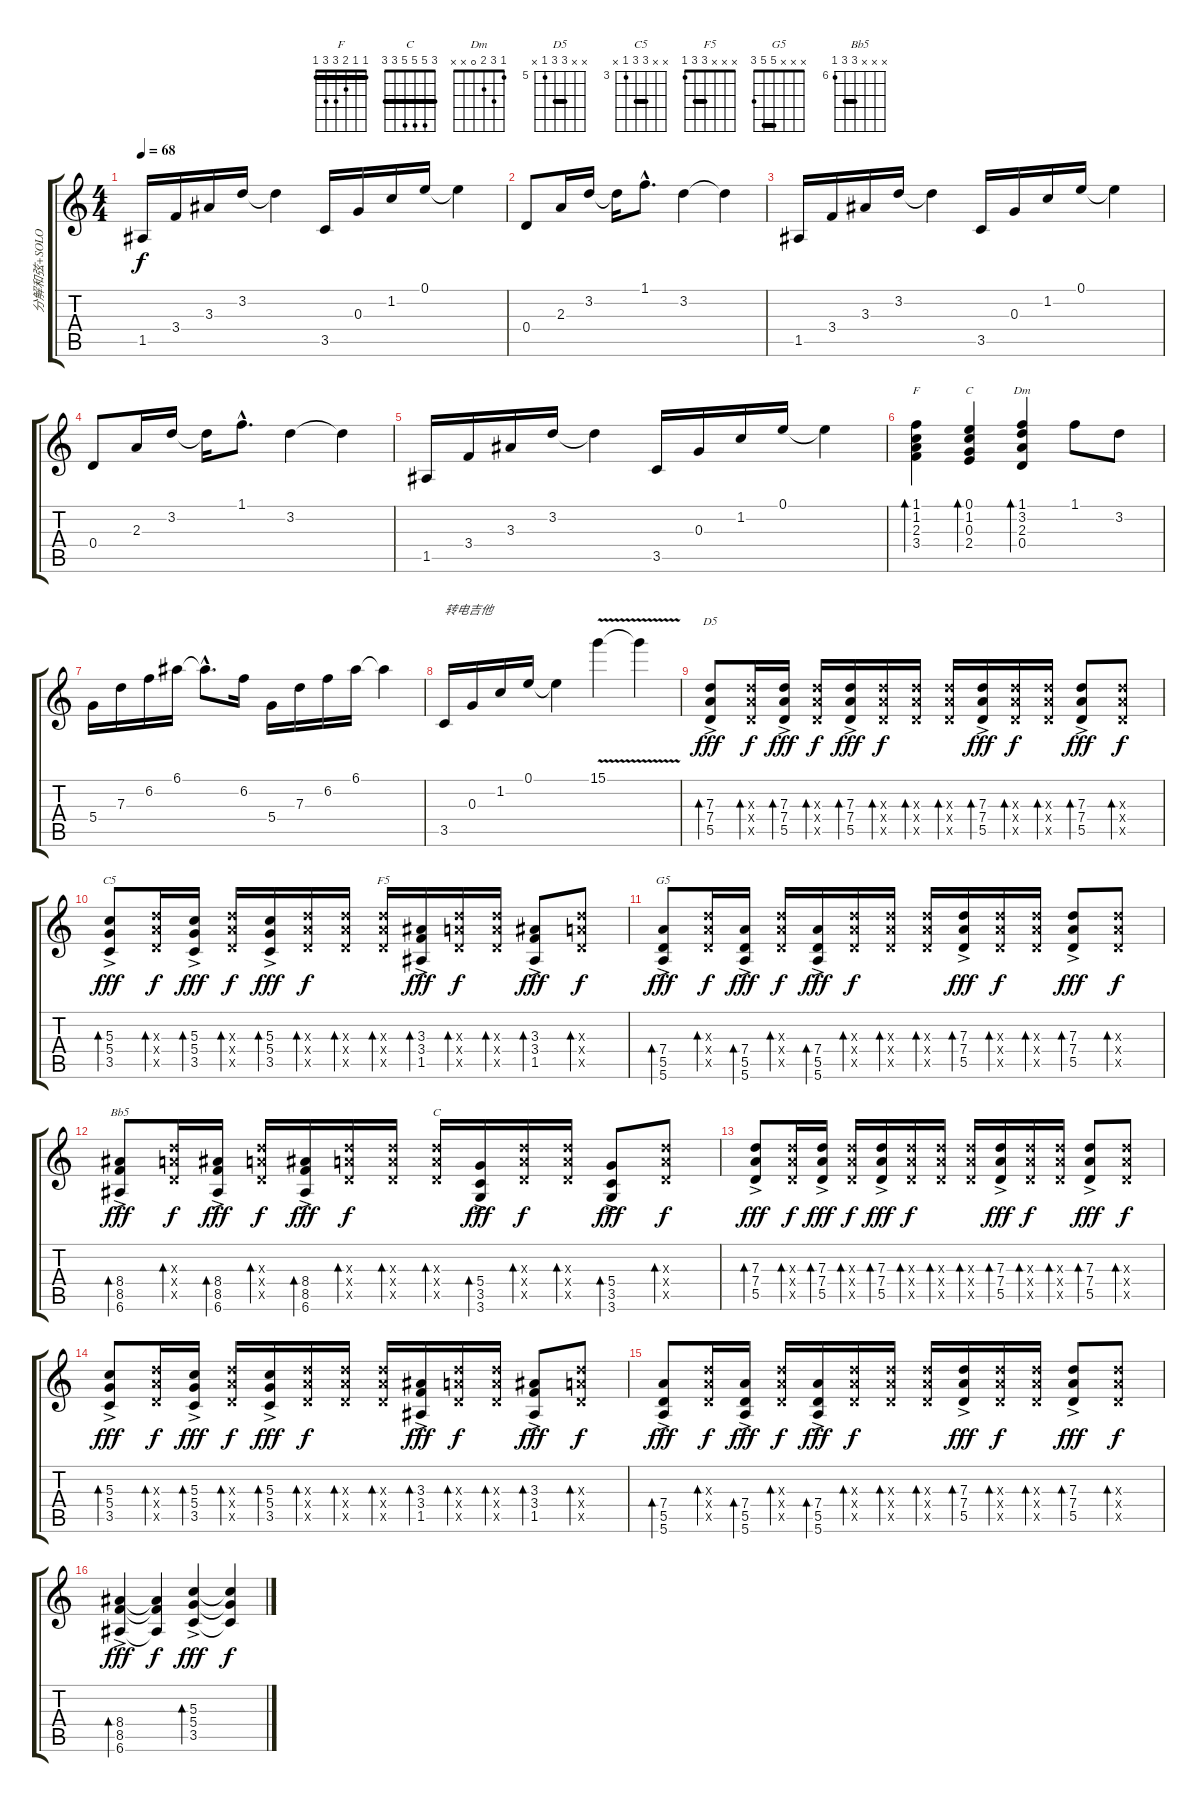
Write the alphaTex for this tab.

\track ("分解和弦+SOLO" "分解和弦+SOLO") {instrument acousticguitarnylon}
\staff {score tabs}
\tuning (E4 B3 G3 D3 A2 E2) {hide}
\chord ("F" 1 1 2 3 3 1) {barre 1}
\chord ("C" 0 1 0 2 3 3)
\chord ("Dm" 1 3 2 0 x x)
\chord ("D5" x x 7 7 5 x) {firstfret 5 barre 7}
\chord ("C5" x x 5 5 3 x) {firstfret 3 barre 5}
\chord ("F5" x x x 3 3 1) {barre 3}
\chord ("G5" x x x 5 5 3) {barre 5}
\chord ("Bb5" x x x 8 8 6) {firstfret 6 barre 8}
\chord ("C" 3 5 5 5 3 3) {barre 3}
\ts (4 4)
\tempo 68
\clef g2
\ks c
1.5.16{dy f volume 12 instrument acousticguitarsteel} 3.4.16 3.3.16 3.2.16 3.2{t}.4 3.5.16 0.3.16 1.2.16 0.1.16 0.1{t}.4 |
0.4.8 2.3.16 3.2.16 3.2{t}.16 1.1{hac}.8{d} 3.2.4 3.2{t}.4 |
1.5.16{volume 12 instrument acousticguitarsteel} 3.4.16 3.3.16 3.2.16 3.2{t}.4 3.5.16 0.3.16 1.2.16 0.1.16 0.1{t}.4 |
0.4.8 2.3.16 3.2.16 3.2{t}.16 1.1{hac}.8{d} 3.2.4 3.2{t}.4 |
1.5.16{volume 12 instrument acousticguitarsteel} 3.4.16 3.3.16 3.2.16 3.2{t}.4 3.5.16 0.3.16 1.2.16 0.1.16 0.1{t}.4 |
(1.1 1.2 2.3 3.4).4{bd 120 ch "F" volume 12 instrument acousticguitarsteel} (0.1 1.2 0.3 2.4).4{bd 120 ch "C"} (1.1 3.2 2.3 0.4).4{bd 120 ch "Dm"} 1.1.8 3.2.8 |
5.4.16 7.3.16 6.2.16 6.1.16 6.1{hac t}.8{d} 6.2.16 5.4.16 7.3.16 6.2.16 6.1.16 6.1{t}.4 |
3.5.16{txt "转电吉他" volume 12 instrument distortionguitar} 0.3.16 1.2.16 0.1.16 0.1{t}.4 15.1{v}.4 15.1{t}.4 |
(7.3{ac} 7.4{ac} 5.5{ac}).8{bd 30 ch "D5" dy fff volume 8 instrument distortionguitar} (7.3{x} 7.4{x} 5.5{x}).16{bd 30 dy f} (7.3{ac} 7.4{ac} 5.5{ac}).16{bd 30 dy fff} (7.3{x} 7.4{x} 5.5{x}).16{bd 30 dy f} (7.3{ac} 7.4{ac} 5.5{ac}).16{bd 30 dy fff} (7.3{x} 7.4{x} 5.5{x}).16{bd 30 dy f} (7.3{x} 7.4{x} 5.5{x}).16{bd 30} (7.3{x} 7.4{x} 5.5{x}).16{bd 30} (7.3{ac} 7.4{ac} 5.5{ac}).16{bd 30 dy fff} (7.3{x} 7.4{x} 5.5{x}).16{bd 30 dy f} (7.3{x} 7.4{x} 5.5{x}).16{bd 30} (7.3{ac} 7.4{ac} 5.5{ac}).8{bd 30 dy fff} (7.3{x} 7.4{x} 5.5{x}).8{bd 30 dy f} |
(5.3{ac} 5.4{ac} 3.5{ac}).8{bd 30 ch "C5" dy fff} (7.3{x} 7.4{x} 5.5{x}).16{bd 30 dy f} (5.3{ac} 5.4{ac} 3.5{ac}).16{bd 30 dy fff} (7.3{x} 7.4{x} 5.5{x}).16{bd 30 dy f} (5.3{ac} 5.4{ac} 3.5{ac}).16{bd 30 dy fff} (7.3{x} 7.4{x} 5.5{x}).16{bd 30 dy f} (7.3{x} 7.4{x} 5.5{x}).16{bd 30} (7.3{x} 7.4{x} 5.5{x}).16{bd 30 ch "F5"} (3.3{ac} 3.4{ac} 1.5{ac}).16{bd 30 dy fff} (7.3{x} 7.4{x} 5.5{x}).16{bd 30 dy f} (7.3{x} 7.4{x} 5.5{x}).16{bd 30} (3.3{ac} 3.4{ac} 1.5{ac}).8{bd 30 dy fff} (7.3{x} 7.4{x} 5.5{x}).8{bd 30 dy f} |
(7.4{ac} 5.5{ac} 5.6{ac}).8{bd 30 ch "G5" dy fff} (7.3{x} 7.4{x} 5.5{x}).16{bd 30 dy f} (7.4{ac} 5.5{ac} 5.6{ac}).16{bd 30 dy fff} (7.3{x} 7.4{x} 5.5{x}).16{bd 30 dy f} (7.4{ac} 5.5{ac} 5.6{ac}).16{bd 30 dy fff} (7.3{x} 7.4{x} 5.5{x}).16{bd 30 dy f} (7.3{x} 7.4{x} 5.5{x}).16{bd 30} (7.3{x} 7.4{x} 5.5{x}).16{bd 30} (7.3{ac} 7.4{ac} 5.5{ac}).16{bd 30 dy fff} (7.3{x} 7.4{x} 5.5{x}).16{bd 30 dy f} (7.3{x} 7.4{x} 5.5{x}).16{bd 30} (7.3{ac} 7.4{ac} 5.5{ac}).8{bd 30 dy fff} (7.3{x} 7.4{x} 5.5{x}).8{bd 30 dy f} |
(8.4{ac} 8.5{ac} 6.6{ac}).8{bd 30 ch "Bb5" dy fff volume 8 instrument distortionguitar} (7.3{x} 7.4{x} 5.5{x}).16{bd 30 dy f} (8.4{ac} 8.5{ac} 6.6{ac}).16{bd 30 dy fff} (7.3{x} 7.4{x} 5.5{x}).16{bd 30 dy f} (8.4{ac} 8.5{ac} 6.6{ac}).16{bd 30 dy fff} (7.3{x} 7.4{x} 5.5{x}).16{bd 30 dy f} (7.3{x} 7.4{x} 5.5{x}).16{bd 30} (7.3{x} 7.4{x} 5.5{x}).16{bd 30 ch "C"} (5.4{ac} 3.5{ac} 3.6{ac}).16{bd 30 dy fff} (7.3{x} 7.4{x} 5.5{x}).16{bd 30 dy f} (7.3{x} 7.4{x} 5.5{x}).16{bd 30} (5.4{ac} 3.5{ac} 3.6{ac}).8{bd 30 dy fff} (7.3{x} 7.4{x} 5.5{x}).8{bd 30 dy f} |
(7.3{ac} 7.4{ac} 5.5{ac}).8{bd 30 dy fff} (7.3{x} 7.4{x} 5.5{x}).16{bd 30 dy f} (7.3{ac} 7.4{ac} 5.5{ac}).16{bd 30 dy fff} (7.3{x} 7.4{x} 5.5{x}).16{bd 30 dy f} (7.3{ac} 7.4{ac} 5.5{ac}).16{bd 30 dy fff} (7.3{x} 7.4{x} 5.5{x}).16{bd 30 dy f} (7.3{x} 7.4{x} 5.5{x}).16{bd 30} (7.3{x} 7.4{x} 5.5{x}).16{bd 30} (7.3{ac} 7.4{ac} 5.5{ac}).16{bd 30 dy fff} (7.3{x} 7.4{x} 5.5{x}).16{bd 30 dy f} (7.3{x} 7.4{x} 5.5{x}).16{bd 30} (7.3{ac} 7.4{ac} 5.5{ac}).8{bd 30 dy fff} (7.3{x} 7.4{x} 5.5{x}).8{bd 30 dy f} |
(5.3{ac} 5.4{ac} 3.5{ac}).8{bd 30 dy fff} (7.3{x} 7.4{x} 5.5{x}).16{bd 30 dy f} (5.3{ac} 5.4{ac} 3.5{ac}).16{bd 30 dy fff} (7.3{x} 7.4{x} 5.5{x}).16{bd 30 dy f} (5.3{ac} 5.4{ac} 3.5{ac}).16{bd 30 dy fff} (7.3{x} 7.4{x} 5.5{x}).16{bd 30 dy f} (7.3{x} 7.4{x} 5.5{x}).16{bd 30} (7.3{x} 7.4{x} 5.5{x}).16{bd 30} (3.3{ac} 3.4{ac} 1.5{ac}).16{bd 30 dy fff} (7.3{x} 7.4{x} 5.5{x}).16{bd 30 dy f} (7.3{x} 7.4{x} 5.5{x}).16{bd 30} (3.3{ac} 3.4{ac} 1.5{ac}).8{bd 30 dy fff} (7.3{x} 7.4{x} 5.5{x}).8{bd 30 dy f} |
(7.4{ac} 5.5{ac} 5.6{ac}).8{bd 30 dy fff} (7.3{x} 7.4{x} 5.5{x}).16{bd 30 dy f} (7.4{ac} 5.5{ac} 5.6{ac}).16{bd 30 dy fff} (7.3{x} 7.4{x} 5.5{x}).16{bd 30 dy f} (7.4{ac} 5.5{ac} 5.6{ac}).16{bd 30 dy fff} (7.3{x} 7.4{x} 5.5{x}).16{bd 30 dy f} (7.3{x} 7.4{x} 5.5{x}).16{bd 30} (7.3{x} 7.4{x} 5.5{x}).16{bd 30} (7.3{ac} 7.4{ac} 5.5{ac}).16{bd 30 dy fff} (7.3{x} 7.4{x} 5.5{x}).16{bd 30 dy f} (7.3{x} 7.4{x} 5.5{x}).16{bd 30} (7.3{ac} 7.4{ac} 5.5{ac}).8{bd 30 dy fff} (7.3{x} 7.4{x} 5.5{x}).8{bd 30 dy f} |
(8.4{ac} 8.5{ac} 6.6{ac}).4{bd 30 dy fff volume 10 instrument distortionguitar} (8.4{t} 8.5{t} 6.6{t}).4{dy f} (5.3{ac} 5.4{ac} 3.5{ac}).4{bd 30 dy fff} (5.3{t} 5.4{t} 3.5{t}).4{dy f}
